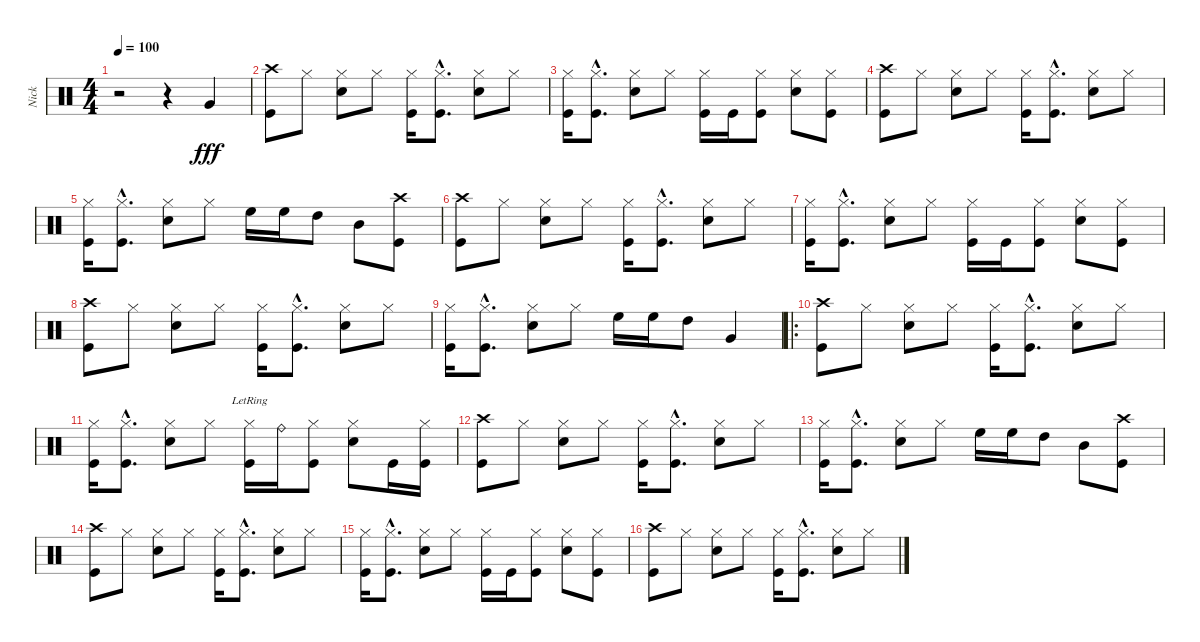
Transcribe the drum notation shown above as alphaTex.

\track ("Nick" "Nick") {instrument percussion}
\staff {score}
\articulation defaults
\ts (4 4)
\tempo 100
\clef neutral
\ks c
r.2{dy fff} r.4 "Very Low Tom (hit)".4 |
("Kick (hit)" "Crash high (hit)").8 "Hi-Hat (closed)".8 ("Hi-Hat (closed)" "Snare (hit) 2").8 "Hi-Hat (closed)".8 ("Kick (hit)" "Hi-Hat (closed)").16 ("Kick (hit)"{hac} "Hi-Hat (closed)"{hac}).8{d} ("Hi-Hat (closed)" "Snare (hit) 2").8 "Hi-Hat (closed)".8 |
("Kick (hit)" "Hi-Hat (closed)").16 ("Kick (hit)"{hac} "Hi-Hat (closed)"{hac}).8{d} ("Hi-Hat (closed)" "Snare (hit) 2").8 "Hi-Hat (closed)".8 ("Kick (hit)" "Hi-Hat (closed)").16 "Kick (hit)".16 ("Kick (hit)" "Hi-Hat (closed)").8 ("Hi-Hat (closed)" "Snare (hit) 2").8 ("Kick (hit)" "Hi-Hat (closed)").8 |
("Kick (hit)" "Crash high (hit)").8 "Hi-Hat (closed)".8 ("Hi-Hat (closed)" "Snare (hit) 2").8 "Hi-Hat (closed)".8 ("Kick (hit)" "Hi-Hat (closed)").16 ("Kick (hit)"{hac} "Hi-Hat (closed)"{hac}).8{d} ("Hi-Hat (closed)" "Snare (hit) 2").8 "Hi-Hat (closed)".8 |
("Kick (hit)" "Hi-Hat (closed)").16 ("Kick (hit)"{hac} "Hi-Hat (closed)"{hac}).8{d} ("Hi-Hat (closed)" "Snare (hit) 2").8 "Hi-Hat (closed)".8 "High Floor Tom (hit)".16 "High Floor Tom (hit)".16 "High Tom (hit)".8 "Mid Tom (hit)".8 ("Kick (hit)" "Crash high (hit)").8 |
("Kick (hit)" "Crash high (hit)").8 "Hi-Hat (closed)".8 ("Hi-Hat (closed)" "Snare (hit) 2").8 "Hi-Hat (closed)".8 ("Kick (hit)" "Hi-Hat (closed)").16 ("Kick (hit)"{hac} "Hi-Hat (closed)"{hac}).8{d} ("Hi-Hat (closed)" "Snare (hit) 2").8 "Hi-Hat (closed)".8 |
("Kick (hit)" "Hi-Hat (closed)").16 ("Kick (hit)"{hac} "Hi-Hat (closed)"{hac}).8{d} ("Hi-Hat (closed)" "Snare (hit) 2").8 "Hi-Hat (closed)".8 ("Kick (hit)" "Hi-Hat (closed)").16 "Kick (hit)".16 ("Kick (hit)" "Hi-Hat (closed)").8 ("Hi-Hat (closed)" "Snare (hit) 2").8 ("Kick (hit)" "Hi-Hat (closed)").8 |
("Kick (hit)" "Crash high (hit)").8 "Hi-Hat (closed)".8 ("Hi-Hat (closed)" "Snare (hit) 2").8 "Hi-Hat (closed)".8 ("Kick (hit)" "Hi-Hat (closed)").16 ("Kick (hit)"{hac} "Hi-Hat (closed)"{hac}).8{d} ("Hi-Hat (closed)" "Snare (hit) 2").8 "Hi-Hat (closed)".8 |
("Kick (hit)" "Hi-Hat (closed)").16 ("Kick (hit)"{hac} "Hi-Hat (closed)"{hac}).8{d} ("Hi-Hat (closed)" "Snare (hit) 2").8 "Hi-Hat (closed)".8 "High Floor Tom (hit)".16 "High Floor Tom (hit)".16 "High Tom (hit)".8 "Very Low Tom (hit)".4 |
\ro
("Kick (hit)" "Crash high (hit)").8 "Hi-Hat (closed)".8 ("Hi-Hat (closed)" "Snare (hit) 2").8 "Hi-Hat (closed)".8 ("Kick (hit)" "Hi-Hat (closed)").16 ("Kick (hit)"{hac} "Hi-Hat (closed)"{hac}).8{d} ("Hi-Hat (closed)" "Snare (hit) 2").8 "Hi-Hat (closed)".8 |
("Kick (hit)" "Hi-Hat (closed)").16 ("Kick (hit)"{hac} "Hi-Hat (closed)"{hac}).8{d} ("Hi-Hat (closed)" "Snare (hit) 2").8 "Hi-Hat (closed)".8 ("Kick (hit)" "Hi-Hat (closed)"{lr}).16 "Ride (bell)".16 ("Kick (hit)" "Hi-Hat (closed)").8 ("Hi-Hat (closed)" "Snare (hit) 2").8 "Kick (hit)".16 ("Kick (hit)" "Hi-Hat (closed)").16 |
("Kick (hit)" "Crash high (hit)").8 "Hi-Hat (closed)".8 ("Hi-Hat (closed)" "Snare (hit) 2").8 "Hi-Hat (closed)".8 ("Kick (hit)" "Hi-Hat (closed)").16 ("Kick (hit)"{hac} "Hi-Hat (closed)"{hac}).8{d} ("Hi-Hat (closed)" "Snare (hit) 2").8 "Hi-Hat (closed)".8 |
("Kick (hit)" "Hi-Hat (closed)").16 ("Kick (hit)"{hac} "Hi-Hat (closed)"{hac}).8{d} ("Hi-Hat (closed)" "Snare (hit) 2").8 "Hi-Hat (closed)".8 "High Floor Tom (hit)".16 "High Floor Tom (hit)".16 "High Tom (hit)".8 "Mid Tom (hit)".8 ("Kick (hit)" "Crash high (hit)").8 |
("Kick (hit)" "Crash high (hit)").8 "Hi-Hat (closed)".8 ("Hi-Hat (closed)" "Snare (hit) 2").8 "Hi-Hat (closed)".8 ("Kick (hit)" "Hi-Hat (closed)").16 ("Kick (hit)"{hac} "Hi-Hat (closed)"{hac}).8{d} ("Hi-Hat (closed)" "Snare (hit) 2").8 "Hi-Hat (closed)".8 |
("Kick (hit)" "Hi-Hat (closed)").16 ("Kick (hit)"{hac} "Hi-Hat (closed)"{hac}).8{d} ("Hi-Hat (closed)" "Snare (hit) 2").8 "Hi-Hat (closed)".8 ("Kick (hit)" "Hi-Hat (closed)").16 "Kick (hit)".16 ("Kick (hit)" "Hi-Hat (closed)").8 ("Hi-Hat (closed)" "Snare (hit) 2").8 ("Kick (hit)" "Hi-Hat (closed)").8 |
("Kick (hit)" "Crash high (hit)").8 "Hi-Hat (closed)".8 ("Hi-Hat (closed)" "Snare (hit) 2").8 "Hi-Hat (closed)".8 ("Kick (hit)" "Hi-Hat (closed)").16 ("Kick (hit)"{hac} "Hi-Hat (closed)"{hac}).8{d} ("Hi-Hat (closed)" "Snare (hit) 2").8 "Hi-Hat (closed)".8
